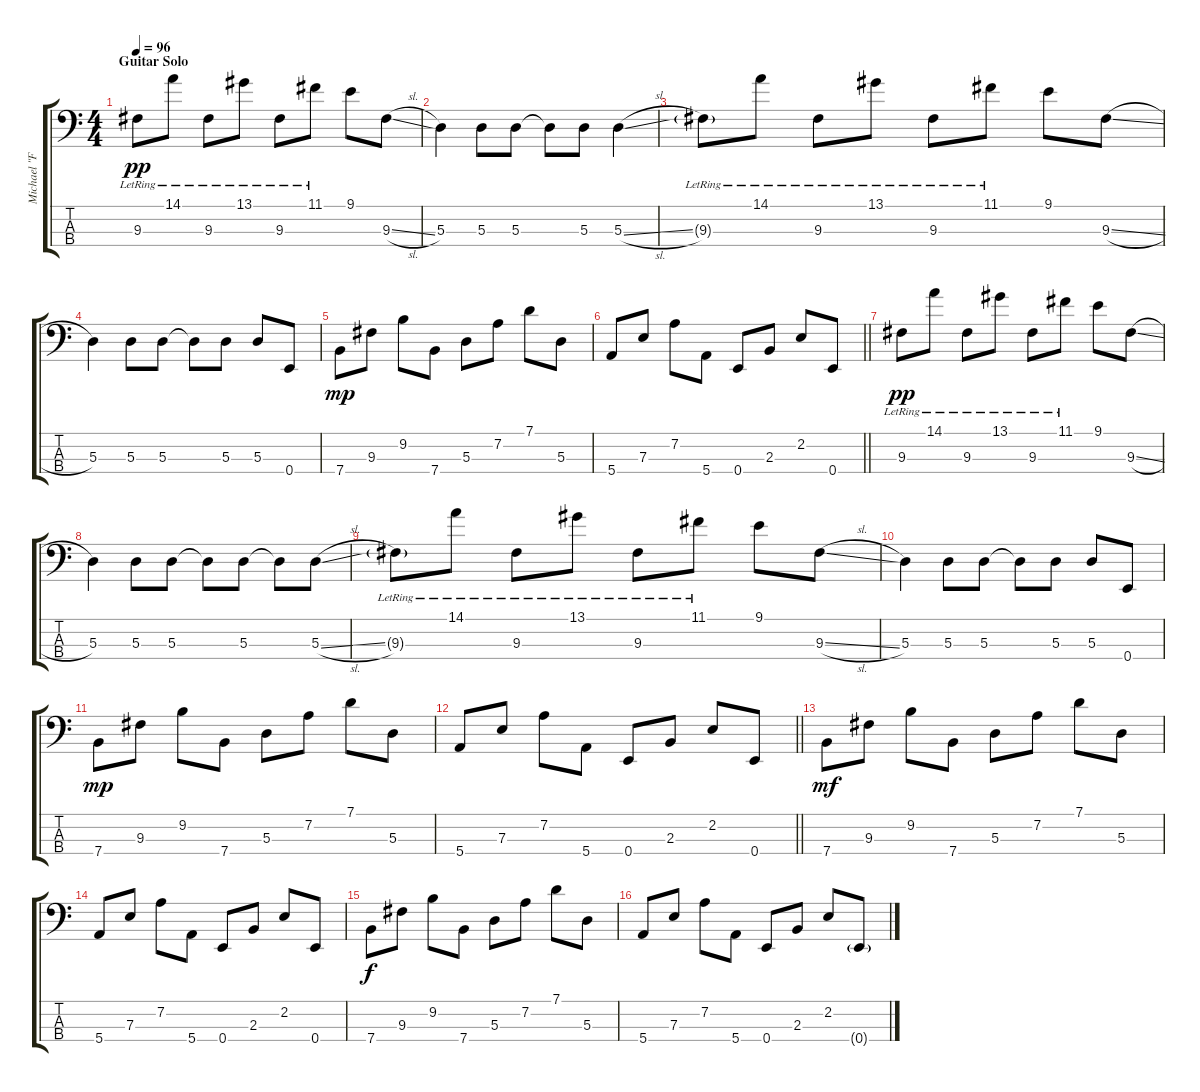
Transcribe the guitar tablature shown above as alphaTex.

\track ("Michael \"Flea\" Balzary | Modulus Flea | " "Michael \"F") {instrument electricbassfinger}
\staff {score tabs}
\tuning (G2 D2 A1 E1) {hide}
\ts (4 4)
\section ("" "Guitar Solo")
\tempo 96
\clef f4
\ks c
9.3{lr}.8{dy pp} 14.1{lr}.8 9.3{lr}.8 13.1{lr}.8 9.3{lr}.8 11.1{lr}.8 9.1.8 9.3{sl}.8 |
5.3.4 5.3.8 5.3.8 5.3{t}.8 5.3.8 5.3{sl}.4 |
9.3{g lr}.8 14.1{lr}.8 9.3{lr}.8 13.1{lr}.8 9.3{lr}.8 11.1{lr}.8 9.1.8 9.3{sl}.8 |
5.3.4 5.3.8 5.3.8 5.3{t}.8 5.3.8 5.3.8 0.4.8 |
7.4.8{dy mp} 9.3.8 9.2.8 7.4.8 5.3.8 7.2.8 7.1.8 5.3.8 |
\barLineRight lightlight
5.4.8 7.3.8 7.2.8 5.4.8 0.4.8 2.3.8 2.2.8 0.4.8 |
9.3{lr}.8{dy pp} 14.1{lr}.8 9.3{lr}.8 13.1{lr}.8 9.3{lr}.8 11.1{lr}.8 9.1.8 9.3{sl}.8 |
5.3.4 5.3.8 5.3.8 5.3{t}.8 5.3.8 5.3{t}.8 5.3{sl}.8 |
9.3{g lr}.8 14.1{lr}.8 9.3{lr}.8 13.1{lr}.8 9.3{lr}.8 11.1{lr}.8 9.1.8 9.3{sl}.8 |
5.3.4 5.3.8 5.3.8 5.3{t}.8 5.3.8 5.3.8 0.4.8 |
7.4.8{dy mp} 9.3.8 9.2.8 7.4.8 5.3.8 7.2.8 7.1.8 5.3.8 |
\barLineRight lightlight
5.4.8 7.3.8 7.2.8 5.4.8 0.4.8 2.3.8 2.2.8 0.4.8 |
7.4.8{dy mf} 9.3.8 9.2.8 7.4.8 5.3.8 7.2.8 7.1.8 5.3.8 |
5.4.8 7.3.8 7.2.8 5.4.8 0.4.8 2.3.8 2.2.8 0.4.8 |
7.4.8{dy f} 9.3.8 9.2.8 7.4.8 5.3.8 7.2.8 7.1.8 5.3.8 |
5.4.8 7.3.8 7.2.8 5.4.8 0.4.8 2.3.8 2.2.8 0.4{g}.8
